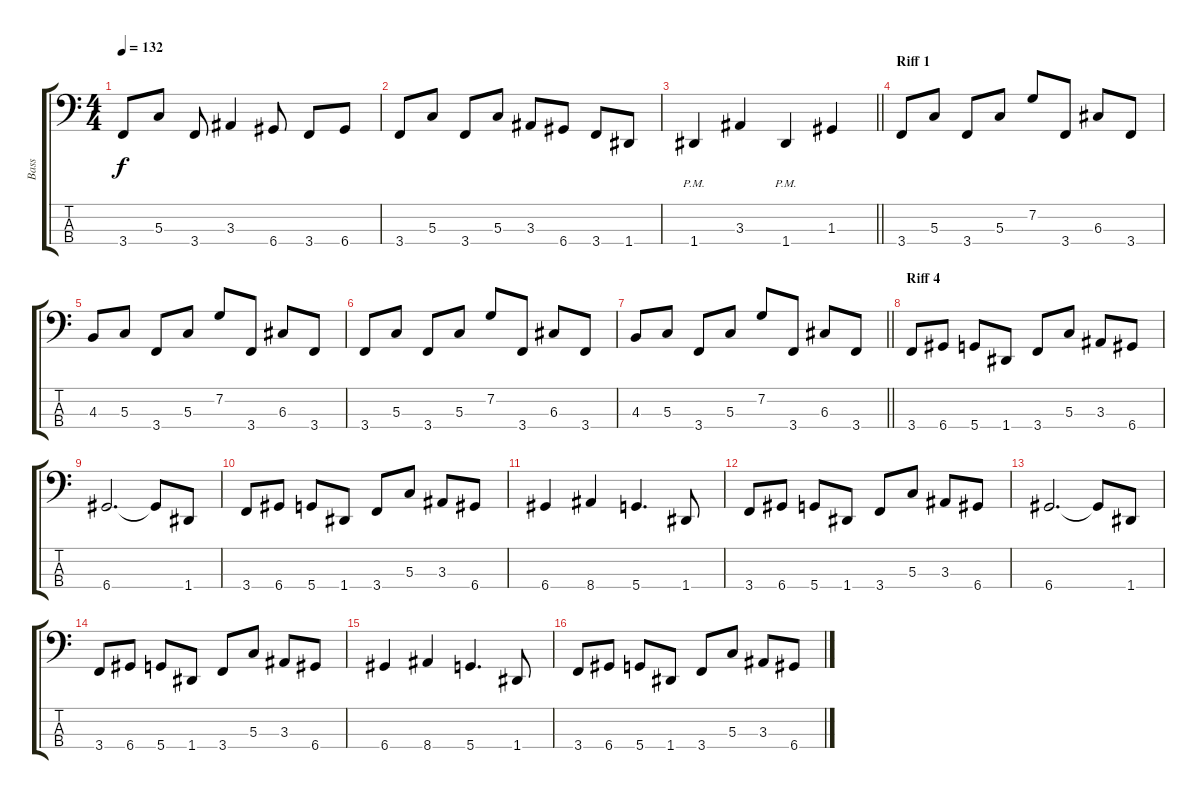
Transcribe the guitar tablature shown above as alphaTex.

\track ("Bass" "Bass") {instrument electricbassfinger}
\staff {score tabs}
\tuning (F2 C2 G1 D1) {hide}
\ts (4 4)
\tempo 132
\clef f4
\ks c
3.4.8{dy f} 5.3.8 3.4.8 3.3.4 6.4.8 3.4.8 6.4.8 |
3.4.8 5.3.8 3.4.8 5.3.8 3.3.8 6.4.8 3.4.8 1.4.8 |
\barLineRight lightlight
1.4{pm}.4 3.3.4 1.4{pm}.4 1.3.4 |
\section ("" "Riff 1")
3.4.8 5.3.8 3.4.8 5.3.8 7.2.8 3.4.8 6.3.8 3.4.8 |
4.3.8 5.3.8 3.4.8 5.3.8 7.2.8 3.4.8 6.3.8 3.4.8 |
3.4.8 5.3.8 3.4.8 5.3.8 7.2.8 3.4.8 6.3.8 3.4.8 |
\barLineRight lightlight
4.3.8 5.3.8 3.4.8 5.3.8 7.2.8 3.4.8 6.3.8 3.4.8 |
\section ("" "Riff 4")
3.4.8 6.4.8 5.4.8 1.4.8 3.4.8 5.3.8 3.3.8 6.4.8 |
6.4.2{d} 6.4{t}.8 1.4.8 |
3.4.8 6.4.8 5.4.8 1.4.8 3.4.8 5.3.8 3.3.8 6.4.8 |
6.4.4 8.4.4 5.4.4{d} 1.4.8 |
3.4.8 6.4.8 5.4.8 1.4.8 3.4.8 5.3.8 3.3.8 6.4.8 |
6.4.2{d} 6.4{t}.8 1.4.8 |
3.4.8 6.4.8 5.4.8 1.4.8 3.4.8 5.3.8 3.3.8 6.4.8 |
6.4.4 8.4.4 5.4.4{d} 1.4.8 |
3.4.8 6.4.8 5.4.8 1.4.8 3.4.8 5.3.8 3.3.8 6.4.8
